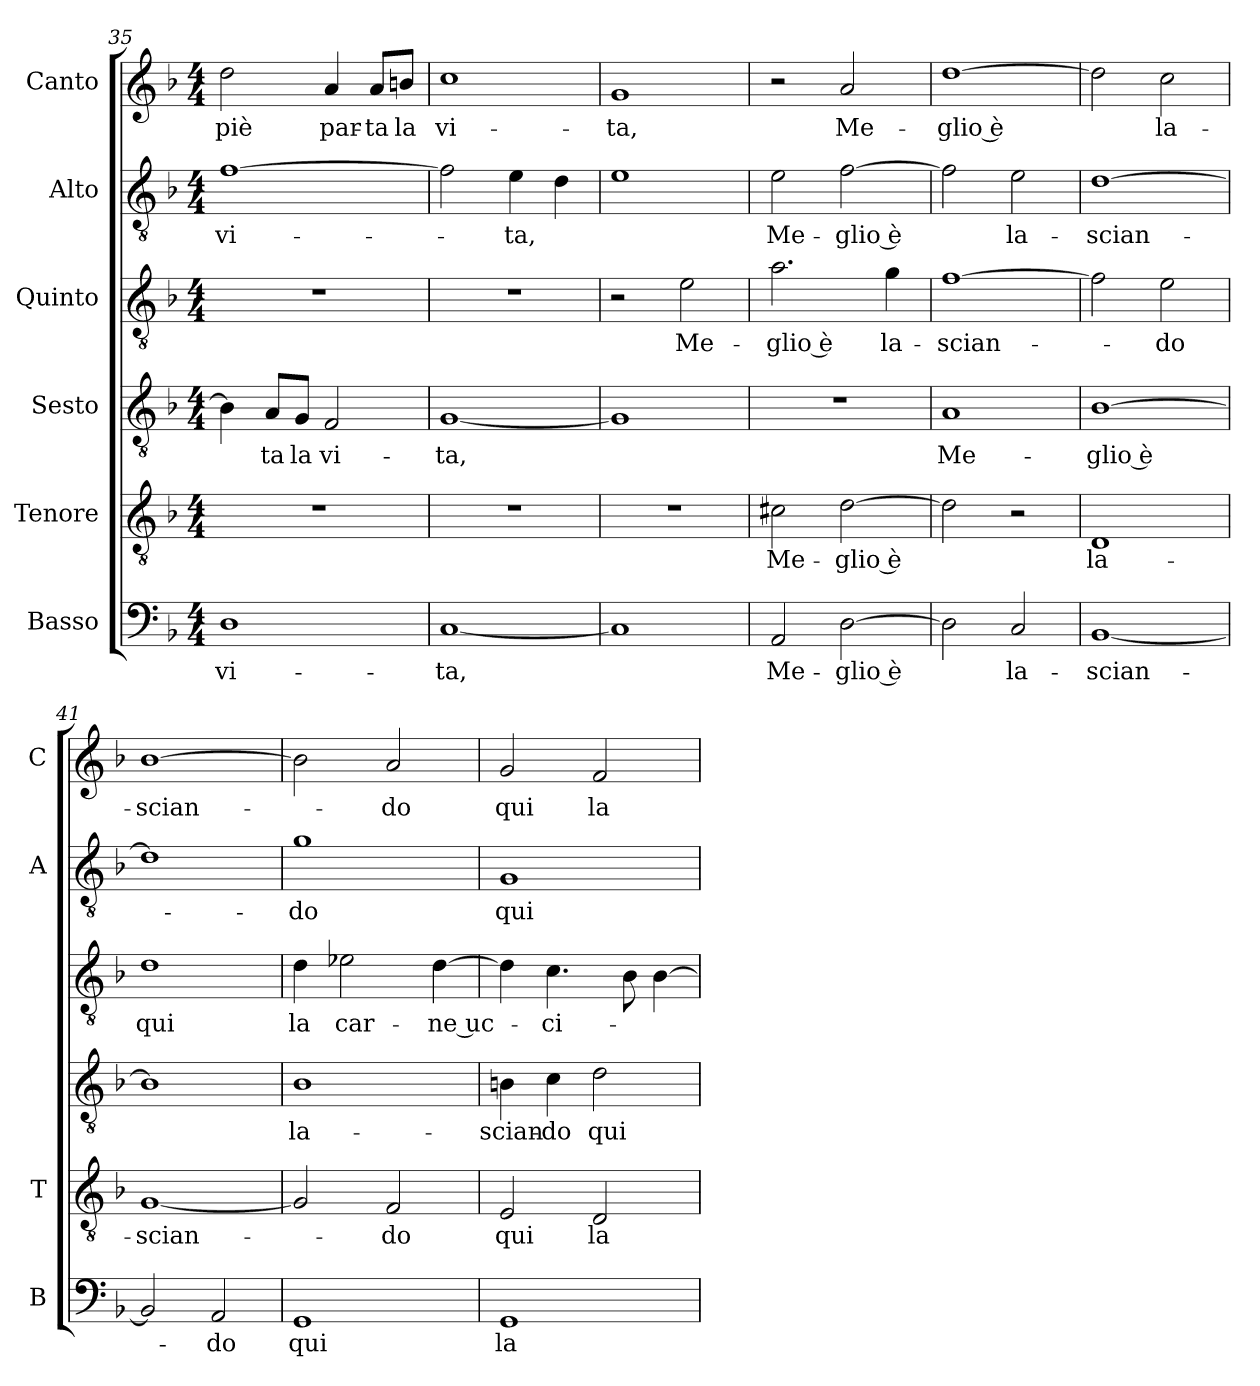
**kern	**text	**kern	**text	**kern	**text	**kern	**text	**kern	**text	**kern	**text
*part6	*part6	*part5	*part5	*part4	*part4	*part3	*part3	*part2	*part2	*part1	*part1
*staff6	*staff6	*staff5	*staff5	*staff4	*staff4	*staff3	*staff3	*staff2	*staff2	*staff1	*staff1
*I"Basso	*	*I"Tenore	*	*I"Sesto	*	*I"Quinto	*	*I"Alto	*	*I"Canto	*
*I'B	*	*I'T	*	*	*	*	*	*I'A	*	*I'C	*
*clefF4	*	*clefGv2	*	*clefGv2	*	*clefGv2	*	*clefGv2	*	*clefG2	*
*k[b-]	*	*k[b-]	*	*k[b-]	*	*k[b-]	*	*k[b-]	*	*k[b-]	*
*F:	*	*F:	*	*F:	*	*F:	*	*F:	*	*F:	*
*M4/4	*	*M4/4	*	*M4/4	*	*M4/4	*	*M4/4	*	*M4/4	*
=35	=35	=35	=35	=35	=35	=35	=35	=35	=35	=35	=35
!	!LO:LY:b	!	!	!	!	!	!	!	!	!	!
!	!	!	!	!	!	!	!	!	!LO:LY:b	!	!
!	!	!	!	!	!	!	!	!	!	!	!LO:LY:b
1D	vi-	1r	.	4B-\]	.	1r	.	[1f	vi-	2dd\	piè
!	!	!	!	!	!LO:LY:b	!	!	!	!	!	!
.	.	.	.	8A/L	-ta	.	.	.	.	.	.
!	!	!	!	!	!LO:LY:b	!	!	!	!	!	!
.	.	.	.	8G/J	la	.	.	.	.	.	.
!	!	!	!	!	!LO:LY:b	!	!	!	!	!	!
!	!	!	!	!	!	!	!	!	!	!	!LO:LY:b
.	.	.	.	2F/	vi-	.	.	.	.	4a/	par-
!	!	!	!	!	!	!	!	!	!	!	!LO:LY:b
.	.	.	.	.	.	.	.	.	.	8a/L	-ta
!	!	!	!	!	!	!	!	!	!	!	!LO:LY:b
.	.	.	.	.	.	.	.	.	.	8bn/J	la
=36	=36	=36	=36	=36	=36	=36	=36	=36	=36	=36	=36
!	!LO:LY:b	!	!	!	!	!	!	!	!	!	!
!	!	!	!	!	!LO:LY:b	!	!	!	!	!	!
!	!	!	!	!	!	!	!	!	!	!	!LO:LY:b
[1C	-ta,	1r	.	[1G	-ta,	1r	.	2f\]	.	1cc	vi-
!	!	!	!	!	!	!	!	!	!LO:LY:b	!	!
.	.	.	.	.	.	.	.	4e\	-ta,	.	.
.	.	.	.	.	.	.	.	4d\	.	.	.
=37	=37	=37	=37	=37	=37	=37	=37	=37	=37	=37	=37
!	!	!	!	!	!	!	!	!	!	!	!LO:LY:b
1C]	.	1r	.	1G]	.	2r	.	1e	.	1g	-ta,
!	!	!	!	!	!	!	!LO:LY:b	!	!	!	!
.	.	.	.	.	.	2e\	Me-	.	.	.	.
=38	=38	=38	=38	=38	=38	=38	=38	=38	=38	=38	=38
!	!LO:LY:b	!	!	!	!	!	!	!	!	!	!
!	!	!	!LO:LY:b	!	!	!	!	!	!	!	!
!	!	!	!	!	!	!	!LO:LY:b	!	!	!	!
!	!	!	!	!	!	!	!	!	!LO:LY:b	!	!
2AA/	Me-	2c#X\	Me-	1r	.	2.a\	-glio è	2e\	Me-	2r	.
!	!LO:LY:b	!	!	!	!	!	!	!	!	!	!
!	!	!	!LO:LY:b	!	!	!	!	!	!	!	!
!	!	!	!	!	!	!	!	!	!LO:LY:b	!	!
!	!	!	!	!	!	!	!	!	!	!	!LO:LY:b
[2D\	-glio è	[2d\	-glio è	.	.	.	.	[2f\	-glio è	2a/	Me-
!	!	!	!	!	!	!	!LO:LY:b	!	!	!	!
.	.	.	.	.	.	4g\	la-	.	.	.	.
!!LO:LB:g=z
=39	=39	=39	=39	=39	=39	=39	=39	=39	=39	=39	=39
!	!	!	!	!	!LO:LY:b	!	!	!	!	!	!
!	!	!	!	!	!	!	!LO:LY:b	!	!	!	!
!	!	!	!	!	!	!	!	!	!	!	!LO:LY:b
2D\]	.	2d\]	.	1A	Me-	[1f	-scian-	2f\]	.	[1dd	-glio è
!	!LO:LY:b	!	!	!	!	!	!	!	!	!	!
!	!	!	!	!	!	!	!	!	!LO:LY:b	!	!
2C/	la-	2r	.	.	.	.	.	2e\	la-	.	.
=40	=40	=40	=40	=40	=40	=40	=40	=40	=40	=40	=40
!	!LO:LY:b	!	!	!	!	!	!	!	!	!	!
!	!	!	!LO:LY:b	!	!	!	!	!	!	!	!
!	!	!	!	!	!LO:LY:b	!	!	!	!	!	!
!	!	!	!	!	!	!	!	!	!LO:LY:b	!	!
[1BB-	-scian-	1D	la-	[1B-	-glio è	2f\]	.	[1d	-scian-	2dd\]	.
!	!	!	!	!	!	!	!LO:LY:b	!	!	!	!
!	!	!	!	!	!	!	!	!	!	!	!LO:LY:b
.	.	.	.	.	.	2e\	-do	.	.	2cc\	la-
=41	=41	=41	=41	=41	=41	=41	=41	=41	=41	=41	=41
!	!	!	!LO:LY:b	!	!	!	!	!	!	!	!
!	!	!	!	!	!	!	!LO:LY:b	!	!	!	!
!	!	!	!	!	!	!	!	!	!	!	!LO:LY:b
2BB-/]	.	[1G	-scian-	1B-]	.	1d	qui	1d]	.	[1b-	-scian-
!	!LO:LY:b	!	!	!	!	!	!	!	!	!	!
2AA/	-do	.	.	.	.	.	.	.	.	.	.
=42	=42	=42	=42	=42	=42	=42	=42	=42	=42	=42	=42
!	!LO:LY:b	!	!	!	!	!	!	!	!	!	!
!	!	!	!	!	!LO:LY:b	!	!	!	!	!	!
!	!	!	!	!	!	!	!LO:LY:b	!	!	!	!
!	!	!	!	!	!	!	!	!	!LO:LY:b	!	!
1GG	qui	2G/]	.	1B-	la-	4d\	la	1g	-do	2b-\]	.
!	!	!	!	!	!	!	!LO:LY:b	!	!	!	!
.	.	.	.	.	.	2e-X\	car-	.	.	.	.
!	!	!	!LO:LY:b	!	!	!	!	!	!	!	!
!	!	!	!	!	!	!	!	!	!	!	!LO:LY:b
.	.	2F/	-do	.	.	.	.	.	.	2a/	-do
!	!	!	!	!	!	!	!LO:LY:b	!	!	!	!
.	.	.	.	.	.	[4d\	-ne uc-	.	.	.	.
=43	=43	=43	=43	=43	=43	=43	=43	=43	=43	=43	=43
!	!LO:LY:b	!	!	!	!	!	!	!	!	!	!
!	!	!	!LO:LY:b	!	!	!	!	!	!	!	!
!	!	!	!	!	!LO:LY:b	!	!	!	!	!	!
!	!	!	!	!	!	!	!	!	!LO:LY:b	!	!
!	!	!	!	!	!	!	!	!	!	!	!LO:LY:b
1GG	la	2E/	qui	4Bn\	-scian-	4d\]	.	1G	qui	2g/	qui
!	!	!	!	!	!LO:LY:b	!	!	!	!	!	!
!	!	!	!	!	!	!	!LO:LY:b	!	!	!	!
.	.	.	.	4c\	-do	4.c\	-ci-	.	.	.	.
!	!	!	!LO:LY:b	!	!	!	!	!	!	!	!
!	!	!	!	!	!LO:LY:b	!	!	!	!	!	!
!	!	!	!	!	!	!	!	!	!	!	!LO:LY:b
.	.	2D/	la	2d\	qui	.	.	.	.	2f/	la
.	.	.	.	.	.	8B-\	.	.	.	.	.
.	.	.	.	.	.	[4B-\	.	.	.	.	.
=	=	=	=	=	=	=	=	=	=	=	=
*-	*-	*-	*-	*-	*-	*-	*-	*-	*-	*-	*-
